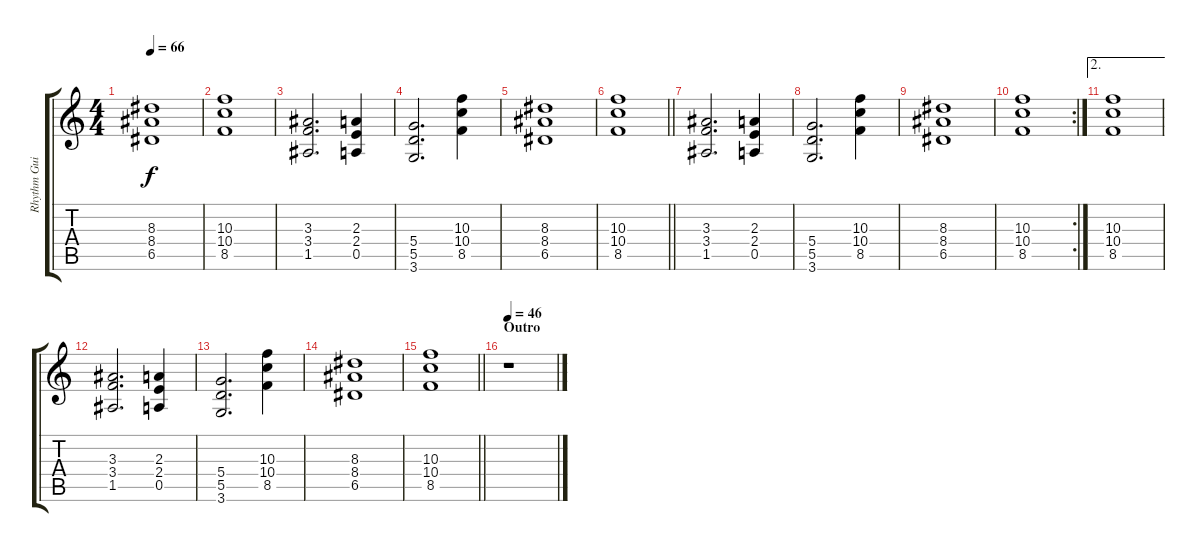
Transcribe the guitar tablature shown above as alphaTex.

\track ("Rhythm Guitar" "Rhythm Gui") {instrument distortionguitar}
\staff {score tabs}
\tuning (E4 B3 G3 D3 A2 E2) {hide}
\ts (4 4)
\tempo 66
\clef g2
\ks c
(8.3 8.4 6.5).1{dy f} |
(10.3 10.4 8.5).1 |
(3.3 3.4 1.5).2{d} (2.3 2.4 0.5).4 |
(5.4 5.5 3.6).2{d} (10.3 10.4 8.5).4 |
(8.3 8.4 6.5).1 |
\barLineRight lightlight
(10.3 10.4 8.5).1 |
(3.3 3.4 1.5).2{d} (2.3 2.4 0.5).4 |
(5.4 5.5 3.6).2{d} (10.3 10.4 8.5).4 |
(8.3 8.4 6.5).1 |
\rc 2
(10.3 10.4 8.5).1 |
\ae 2
(10.3 10.4 8.5).1 |
(3.3 3.4 1.5).2{d} (2.3 2.4 0.5).4 |
(5.4 5.5 3.6).2{d} (10.3 10.4 8.5).4 |
(8.3 8.4 6.5).1 |
\barLineRight lightlight
(10.3 10.4 8.5).1{volume 0} |
\section ("" "Outro")
\tempo 46
r.1
